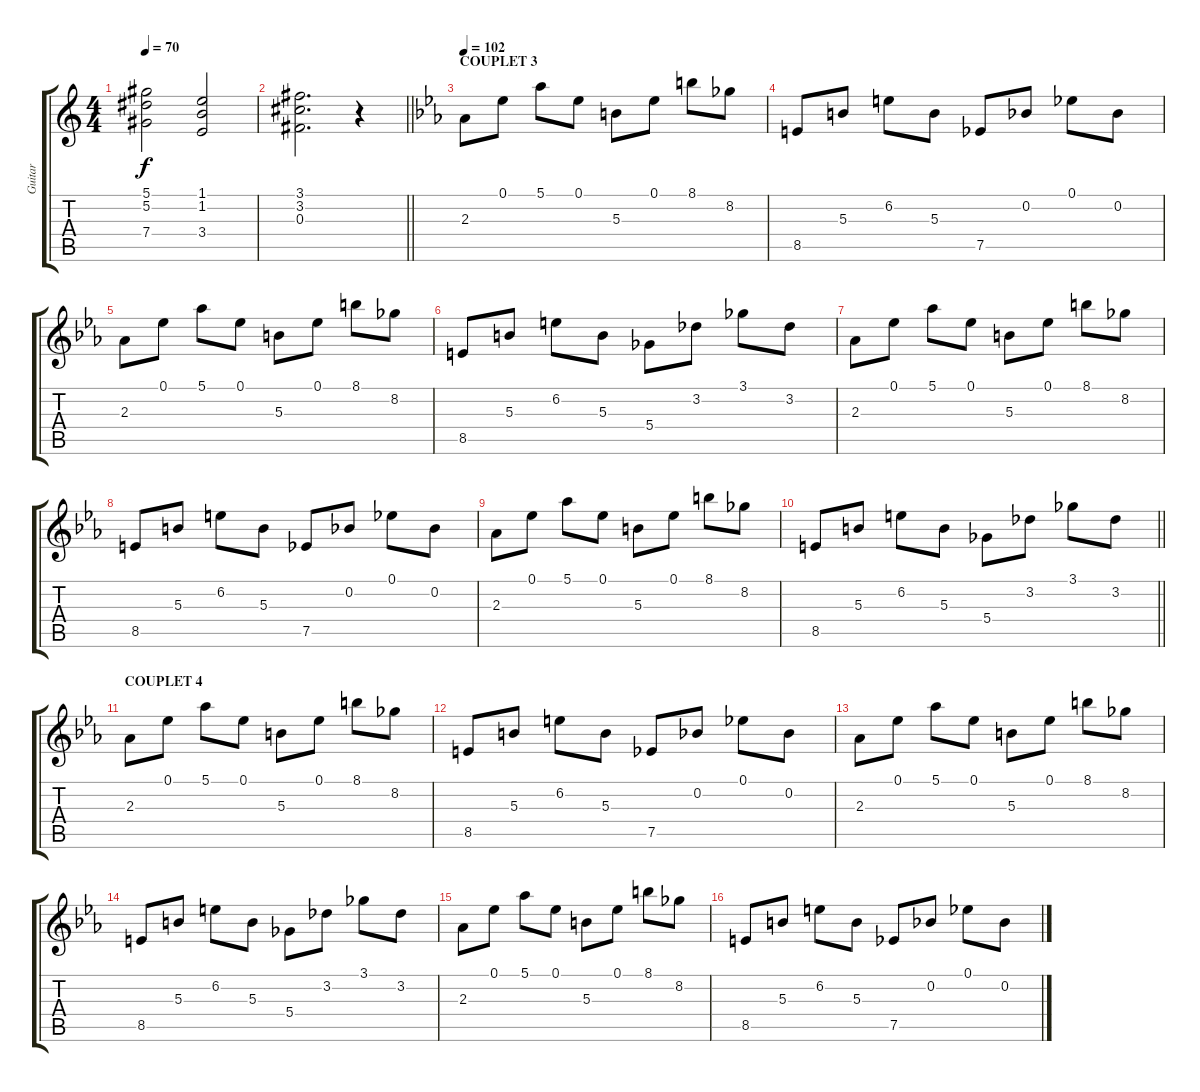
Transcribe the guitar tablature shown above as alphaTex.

\track ("Guitar" "Guitar") {instrument acousticguitarsteel}
\staff {score tabs}
\tuning (Eb4 Bb3 Gb3 Db3 Ab2 Eb2) {hide}
\ts (4 4)
\tempo 70
\clef g2
\ks c
(5.1 5.2 7.4).2{dy f} (1.1 1.2 3.4).2 |
\barLineRight lightlight
(3.1 3.2 0.3).2{d} r.4 |
\section ("" "COUPLET 3")
\tempo 102
\ks eb
2.3.8{instrument acousticguitarsteel} 0.1.8 5.1.8 0.1.8 5.3.8 0.1.8 8.1.8 8.2.8 |
8.5.8 5.3.8 6.2.8 5.3.8 7.5.8 0.2.8 0.1.8 0.2.8 |
2.3.8 0.1.8 5.1.8 0.1.8 5.3.8 0.1.8 8.1.8 8.2.8 |
8.5.8 5.3.8 6.2.8 5.3.8 5.4.8 3.2.8 3.1.8 3.2.8 |
2.3.8 0.1.8 5.1.8 0.1.8 5.3.8 0.1.8 8.1.8 8.2.8 |
8.5.8 5.3.8 6.2.8 5.3.8 7.5.8 0.2.8 0.1.8 0.2.8 |
2.3.8 0.1.8 5.1.8 0.1.8 5.3.8 0.1.8 8.1.8 8.2.8 |
\barLineRight lightlight
8.5.8 5.3.8 6.2.8 5.3.8 5.4.8 3.2.8 3.1.8 3.2.8 |
\section ("" "COUPLET 4")
2.3.8 0.1.8 5.1.8 0.1.8 5.3.8 0.1.8 8.1.8 8.2.8 |
8.5.8 5.3.8 6.2.8 5.3.8 7.5.8 0.2.8 0.1.8 0.2.8 |
2.3.8 0.1.8 5.1.8 0.1.8 5.3.8 0.1.8 8.1.8 8.2.8 |
8.5.8 5.3.8 6.2.8 5.3.8 5.4.8 3.2.8 3.1.8 3.2.8 |
2.3.8 0.1.8 5.1.8 0.1.8 5.3.8 0.1.8 8.1.8 8.2.8 |
8.5.8 5.3.8 6.2.8 5.3.8 7.5.8 0.2.8 0.1.8 0.2.8
